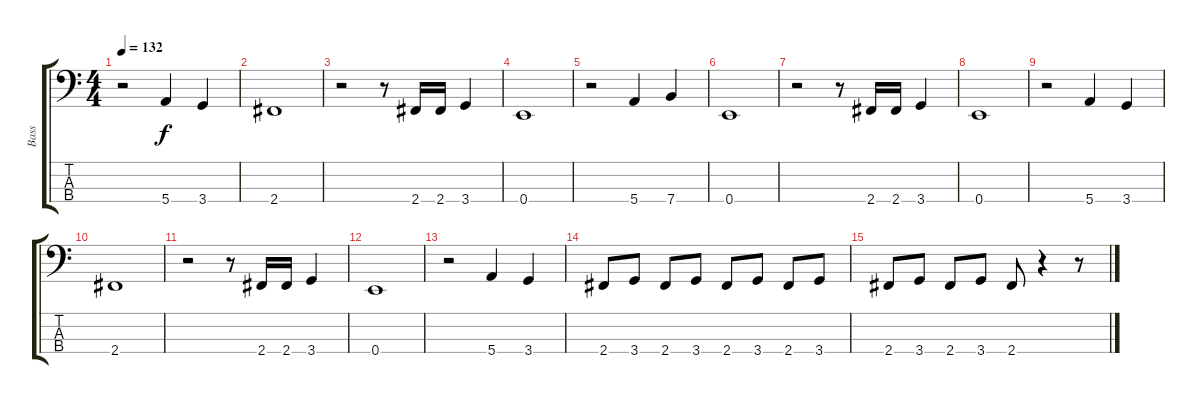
\track ("Bass" "Bass") {instrument electricbassfinger}
\staff {score tabs}
\tuning (G2 D2 A1 E1) {hide}
\ts (4 4)
\tempo 132
\clef f4
\ks c
r.2{dy f} 5.4.4 3.4.4 |
2.4.1 |
r.2 r.8 2.4.16 2.4.16 3.4.4 |
0.4.1 |
r.2 5.4.4 7.4.4 |
0.4.1 |
r.2 r.8 2.4.16 2.4.16 3.4.4 |
0.4.1 |
r.2 5.4.4 3.4.4 |
2.4.1 |
r.2 r.8 2.4.16 2.4.16 3.4.4 |
0.4.1 |
r.2 5.4.4 3.4.4 |
2.4.8 3.4.8 2.4.8 3.4.8 2.4.8 3.4.8 2.4.8 3.4.8 |
2.4.8 3.4.8 2.4.8 3.4.8 2.4.8 r.4 r.8
